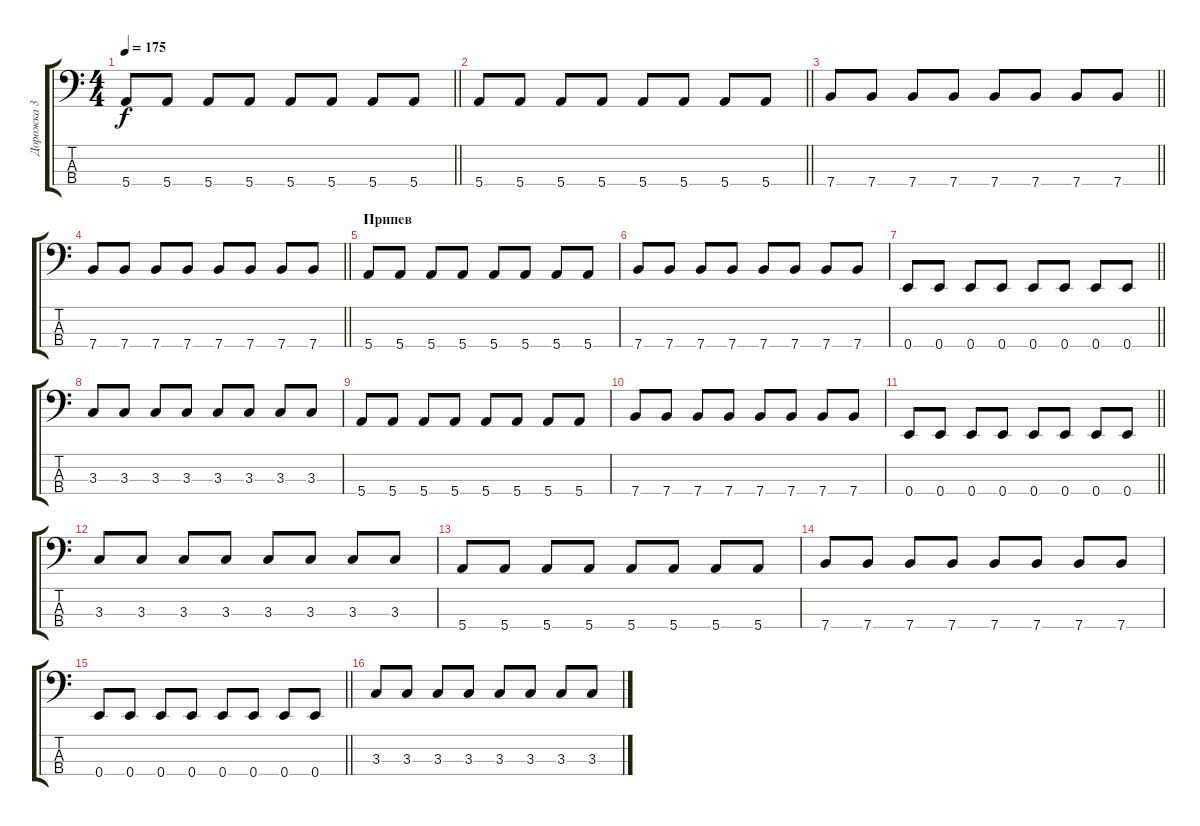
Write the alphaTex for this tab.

\track ("Дорожка 3" "Дорожка 3") {instrument electricbasspick}
\staff {score tabs}
\tuning (G2 D2 A1 E1) {hide}
\ts (4 4)
\tempo 175
\clef f4
\barLineRight lightlight
\ks c
5.4.8{dy f} 5.4.8 5.4.8 5.4.8 5.4.8 5.4.8 5.4.8 5.4.8 |
\barLineRight lightlight
5.4.8 5.4.8 5.4.8 5.4.8 5.4.8 5.4.8 5.4.8 5.4.8 |
\barLineRight lightlight
7.4.8 7.4.8 7.4.8 7.4.8 7.4.8 7.4.8 7.4.8 7.4.8 |
\barLineRight lightlight
7.4.8 7.4.8 7.4.8 7.4.8 7.4.8 7.4.8 7.4.8 7.4.8 |
\section ("" "Припев")
5.4.8 5.4.8 5.4.8 5.4.8 5.4.8 5.4.8 5.4.8 5.4.8 |
7.4.8 7.4.8 7.4.8 7.4.8 7.4.8 7.4.8 7.4.8 7.4.8 |
\barLineRight lightlight
0.4.8 0.4.8 0.4.8 0.4.8 0.4.8 0.4.8 0.4.8 0.4.8 |
3.3.8 3.3.8 3.3.8 3.3.8 3.3.8 3.3.8 3.3.8 3.3.8 |
5.4.8 5.4.8 5.4.8 5.4.8 5.4.8 5.4.8 5.4.8 5.4.8 |
7.4.8 7.4.8 7.4.8 7.4.8 7.4.8 7.4.8 7.4.8 7.4.8 |
\barLineRight lightlight
0.4.8 0.4.8 0.4.8 0.4.8 0.4.8 0.4.8 0.4.8 0.4.8 |
3.3.8 3.3.8 3.3.8 3.3.8 3.3.8 3.3.8 3.3.8 3.3.8 |
5.4.8 5.4.8 5.4.8 5.4.8 5.4.8 5.4.8 5.4.8 5.4.8 |
7.4.8 7.4.8 7.4.8 7.4.8 7.4.8 7.4.8 7.4.8 7.4.8 |
\barLineRight lightlight
0.4.8 0.4.8 0.4.8 0.4.8 0.4.8 0.4.8 0.4.8 0.4.8 |
3.3.8 3.3.8 3.3.8 3.3.8 3.3.8 3.3.8 3.3.8 3.3.8
